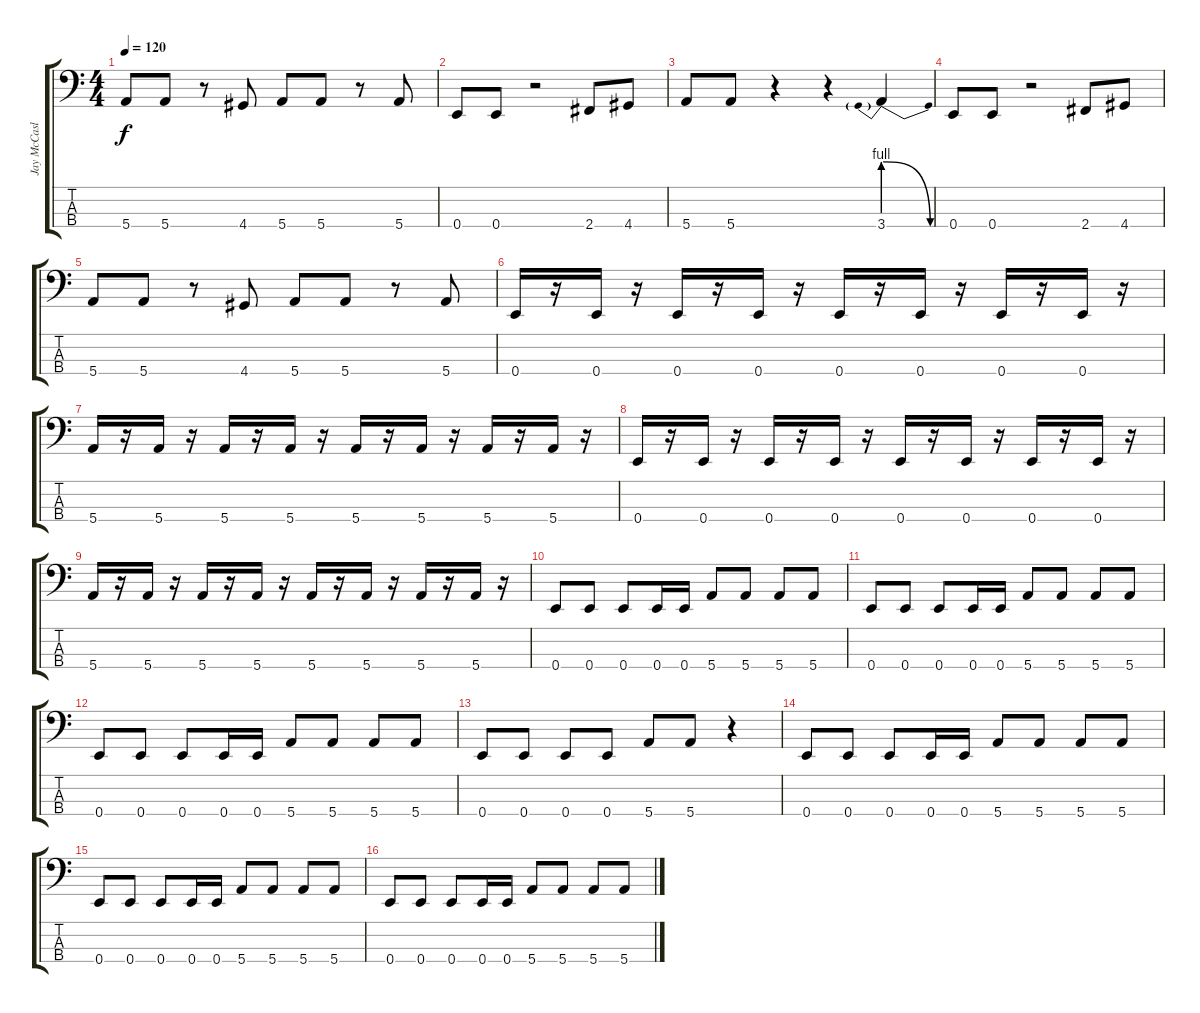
\track ("Jay McCaslin (CONE)" "Jay McCasl") {instrument slapbass2}
\staff {score tabs}
\tuning (G2 D2 A1 E1) {hide}
\ts (4 4)
\tempo 120
\clef f4
\ks c
5.4.8{dy f} 5.4.8 r.8 4.4.8 5.4.8 5.4.8 r.8 5.4.8 |
0.4.8 0.4.8 r.2 2.4.8 4.4.8 |
5.4.8 5.4.8 r.4 r.4 3.4{be (prebendrelease 0 4 60 0)}.4 |
0.4.8 0.4.8 r.2 2.4.8 4.4.8 |
5.4.8 5.4.8 r.8 4.4.8 5.4.8 5.4.8 r.8 5.4.8 |
0.4.16 r.16 0.4.16 r.16 0.4.16 r.16 0.4.16 r.16 0.4.16 r.16 0.4.16 r.16 0.4.16 r.16 0.4.16 r.16 |
5.4.16 r.16 5.4.16 r.16 5.4.16 r.16 5.4.16 r.16 5.4.16 r.16 5.4.16 r.16 5.4.16 r.16 5.4.16 r.16 |
0.4.16 r.16 0.4.16 r.16 0.4.16 r.16 0.4.16 r.16 0.4.16 r.16 0.4.16 r.16 0.4.16 r.16 0.4.16 r.16 |
5.4.16 r.16 5.4.16 r.16 5.4.16 r.16 5.4.16 r.16 5.4.16 r.16 5.4.16 r.16 5.4.16 r.16 5.4.16 r.16 |
0.4.8 0.4.8 0.4.8 0.4.16 0.4.16 5.4.8 5.4.8 5.4.8 5.4.8 |
0.4.8 0.4.8 0.4.8 0.4.16 0.4.16 5.4.8 5.4.8 5.4.8 5.4.8 |
0.4.8 0.4.8 0.4.8 0.4.16 0.4.16 5.4.8 5.4.8 5.4.8 5.4.8 |
0.4.8 0.4.8 0.4.8 0.4.8 5.4.8 5.4.8 r.4 |
0.4.8 0.4.8 0.4.8 0.4.16 0.4.16 5.4.8 5.4.8 5.4.8 5.4.8 |
0.4.8 0.4.8 0.4.8 0.4.16 0.4.16 5.4.8 5.4.8 5.4.8 5.4.8 |
0.4.8 0.4.8 0.4.8 0.4.16 0.4.16 5.4.8 5.4.8 5.4.8 5.4.8
